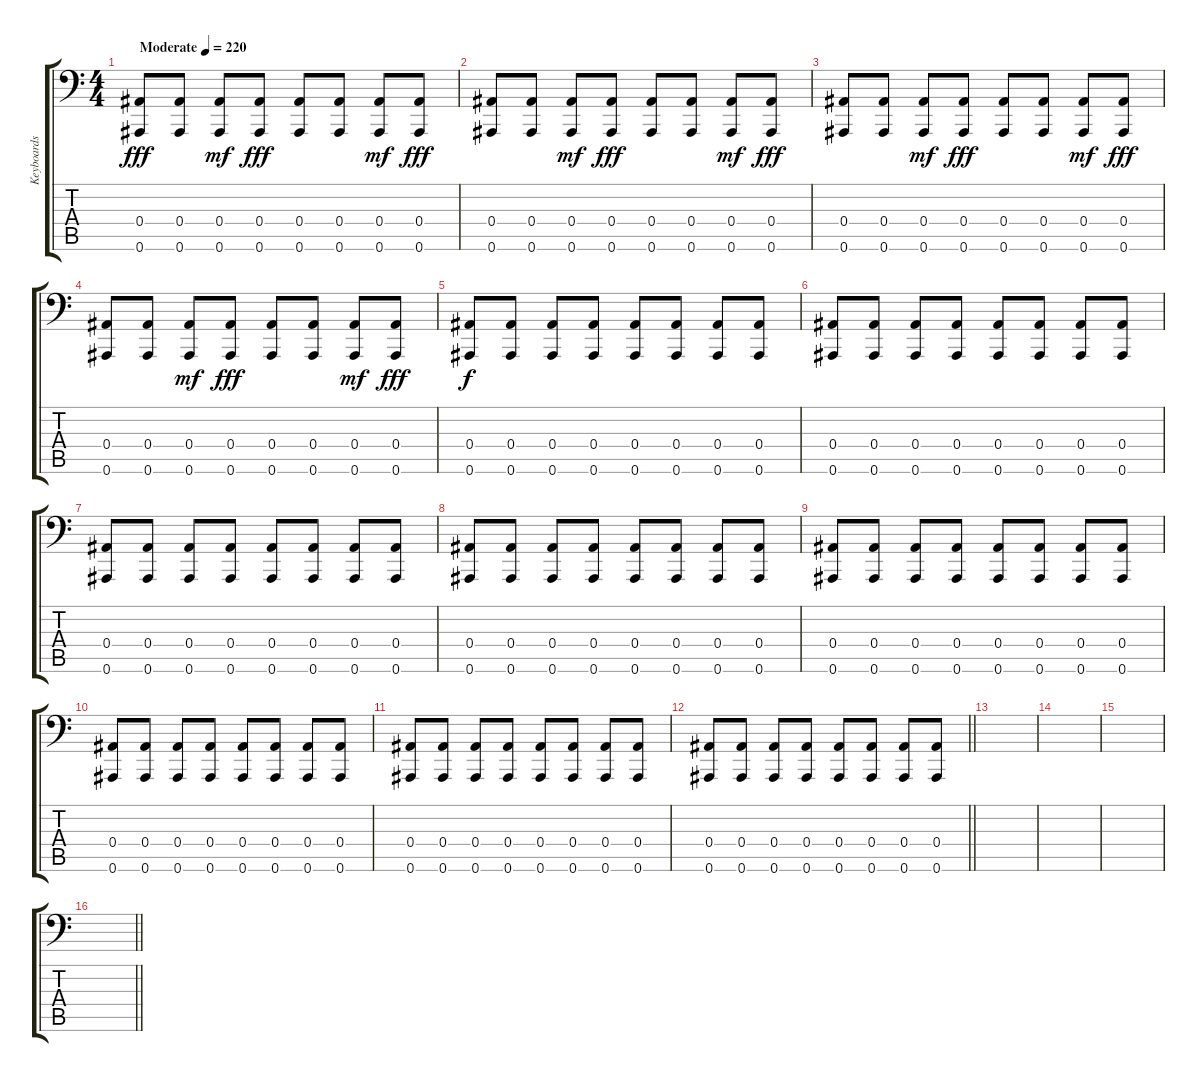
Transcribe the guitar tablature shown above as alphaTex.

\track ("Keyboards" "Keyboards") {instrument lead8bassandlead}
\staff {score tabs}
\tuning (C4 G3 Eb3 Bb2 F2 Bb1) {hide}
\ts (4 4)
\tempo (220 "Moderate")
\clef f4
\ks c
(0.4 0.6).8{dy fff instrument lead8bassandlead} (0.4 0.6).8 (0.4 0.6).8{dy mf} (0.4 0.6).8{dy fff} (0.4 0.6).8 (0.4 0.6).8 (0.4 0.6).8{dy mf} (0.4 0.6).8{dy fff} |
(0.4 0.6).8 (0.4 0.6).8 (0.4 0.6).8{dy mf} (0.4 0.6).8{dy fff} (0.4 0.6).8 (0.4 0.6).8 (0.4 0.6).8{dy mf} (0.4 0.6).8{dy fff} |
(0.4 0.6).8 (0.4 0.6).8 (0.4 0.6).8{dy mf} (0.4 0.6).8{dy fff} (0.4 0.6).8 (0.4 0.6).8 (0.4 0.6).8{dy mf} (0.4 0.6).8{dy fff} |
(0.4 0.6).8 (0.4 0.6).8 (0.4 0.6).8{dy mf} (0.4 0.6).8{dy fff} (0.4 0.6).8 (0.4 0.6).8 (0.4 0.6).8{dy mf} (0.4 0.6).8{dy fff} |
(0.4 0.6).8{dy f} (0.4 0.6).8 (0.4 0.6).8 (0.4 0.6).8 (0.4 0.6).8 (0.4 0.6).8 (0.4 0.6).8 (0.4 0.6).8 |
(0.4 0.6).8 (0.4 0.6).8 (0.4 0.6).8 (0.4 0.6).8 (0.4 0.6).8 (0.4 0.6).8 (0.4 0.6).8 (0.4 0.6).8 |
(0.4 0.6).8 (0.4 0.6).8 (0.4 0.6).8 (0.4 0.6).8 (0.4 0.6).8 (0.4 0.6).8 (0.4 0.6).8 (0.4 0.6).8 |
(0.4 0.6).8 (0.4 0.6).8 (0.4 0.6).8 (0.4 0.6).8 (0.4 0.6).8 (0.4 0.6).8 (0.4 0.6).8 (0.4 0.6).8 |
(0.4 0.6).8 (0.4 0.6).8 (0.4 0.6).8 (0.4 0.6).8 (0.4 0.6).8 (0.4 0.6).8 (0.4 0.6).8 (0.4 0.6).8 |
(0.4 0.6).8 (0.4 0.6).8 (0.4 0.6).8 (0.4 0.6).8 (0.4 0.6).8 (0.4 0.6).8 (0.4 0.6).8 (0.4 0.6).8 |
(0.4 0.6).8 (0.4 0.6).8 (0.4 0.6).8 (0.4 0.6).8 (0.4 0.6).8 (0.4 0.6).8 (0.4 0.6).8 (0.4 0.6).8 |
\barLineRight lightlight
(0.4 0.6).8 (0.4 0.6).8 (0.4 0.6).8 (0.4 0.6).8 (0.4 0.6).8 (0.4 0.6).8 (0.4 0.6).8 (0.4 0.6).8 |
|
|
|
\barLineRight lightlight
